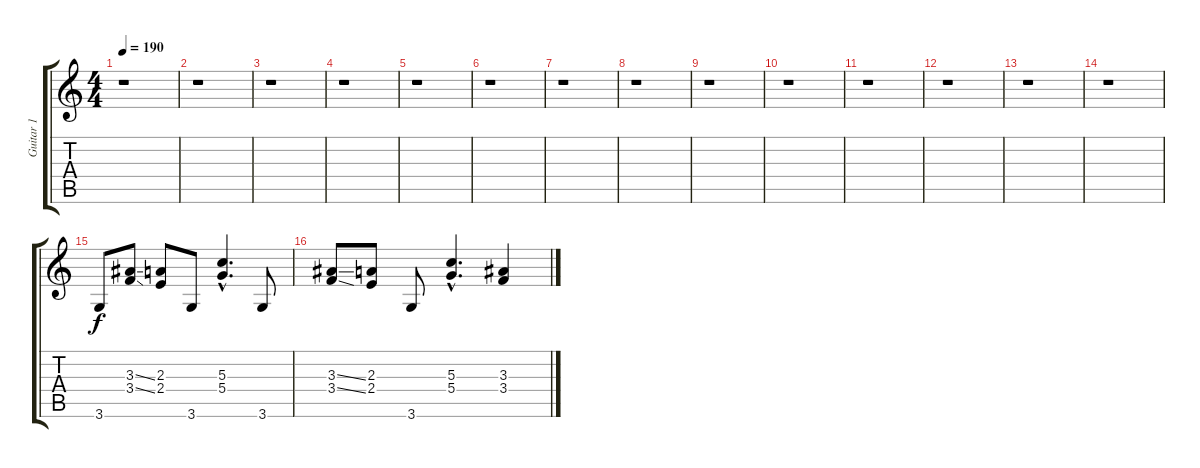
\track ("Guitar 1" "Guitar 1") {instrument overdrivenguitar}
\staff {score tabs}
\tuning (E4 B3 G3 D3 A2 E2) {hide}
\ts (4 4)
\tempo 190
\clef g2
\ks c
r.1{dy f} |
r.1 |
r.1 |
r.1 |
r.1 |
r.1 |
r.1 |
r.1 |
r.1 |
r.1 |
r.1 |
r.1 |
r.1 |
r.1 |
3.6.8 (3.3{ss} 3.4{ss}).8 (2.3 2.4).8 3.6.8 (5.3{hac} 5.4{hac}).4{d} 3.6.8 |
(3.3{ss} 3.4{ss}).8 (2.3 2.4).8 3.6.8 (5.3{hac} 5.4{hac}).4{d} (3.3 3.4).4
